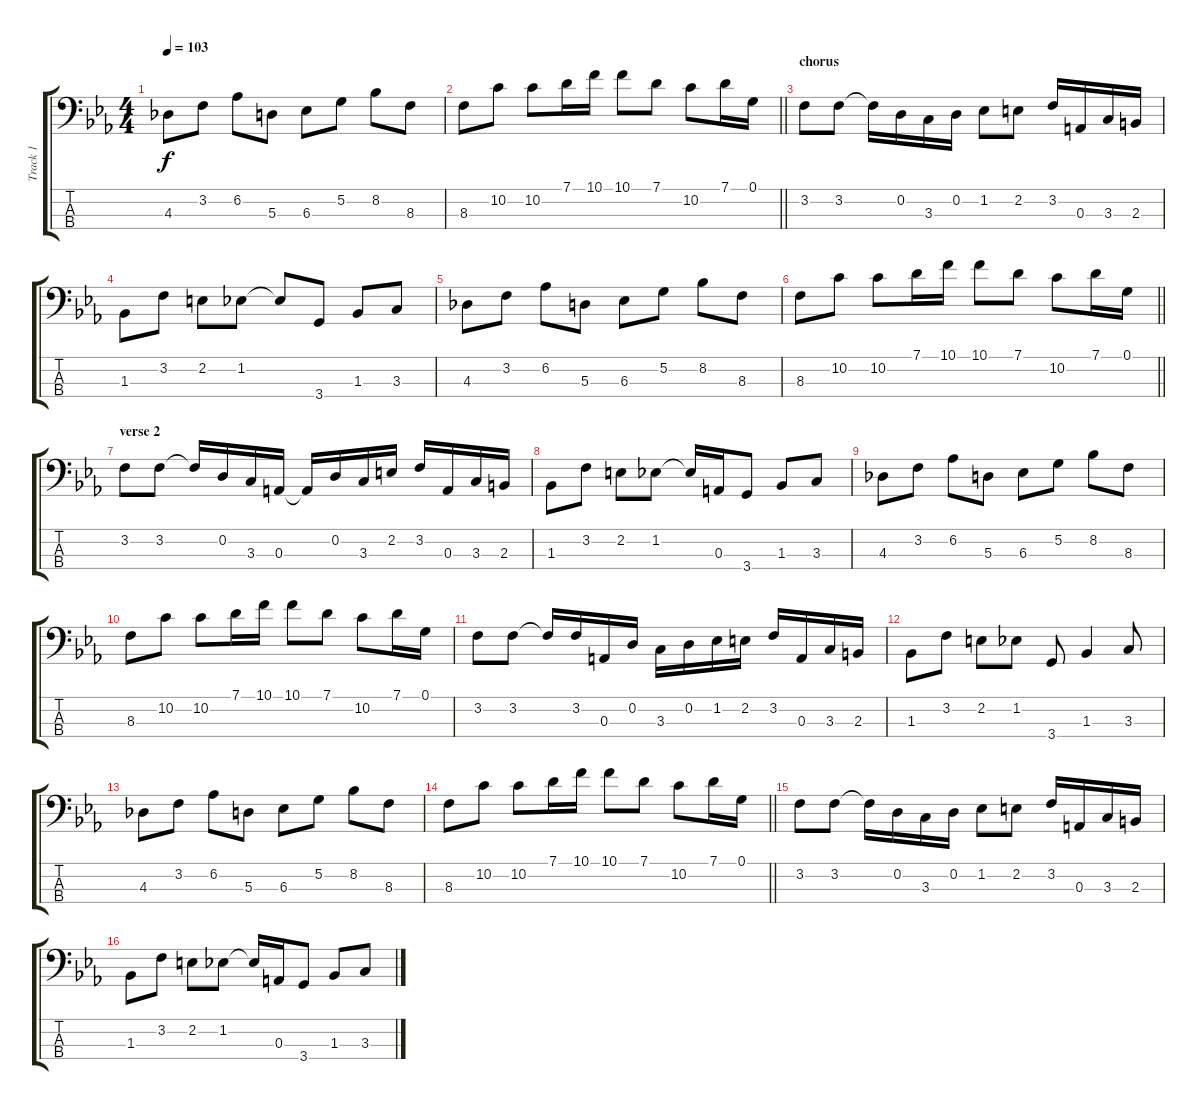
\track ("Track 1" "Track 1") {instrument electricbassfinger}
\staff {score tabs}
\tuning (G2 D2 A1 E1) {hide}
\ts (4 4)
\tempo 103
\clef f4
\ks cminor
4.3.8{dy f} 3.2.8 6.2.8 5.3.8 6.3.8 5.2.8 8.2.8 8.3.8 |
\barLineRight lightlight
8.3.8 10.2.8 10.2.8 7.1.16 10.1.16 10.1.8 7.1.8 10.2.8 7.1.16 0.1.16 |
\section ("" "chorus")
3.2.8 3.2.8 3.2{t}.16 0.2.16 3.3.16 0.2.16 1.2.8 2.2.8 3.2.16 0.3.16 3.3.16 2.3.16 |
1.3.8 3.2.8 2.2.8 1.2.8 1.2{t}.8 3.4.8 1.3.8 3.3.8 |
4.3.8 3.2.8 6.2.8 5.3.8 6.3.8 5.2.8 8.2.8 8.3.8 |
\barLineRight lightlight
8.3.8 10.2.8 10.2.8 7.1.16 10.1.16 10.1.8 7.1.8 10.2.8 7.1.16 0.1.16 |
\section ("" "verse 2")
3.2.8 3.2.8 3.2{t}.16 0.2.16 3.3.16 0.3.16 0.3{t}.16 0.2.16 3.3.16 2.2.16 3.2.16 0.3.16 3.3.16 2.3.16 |
1.3.8 3.2.8 2.2.8 1.2.8 1.2{t}.16 0.3.16 3.4.8 1.3.8 3.3.8 |
4.3.8 3.2.8 6.2.8 5.3.8 6.3.8 5.2.8 8.2.8 8.3.8 |
8.3.8 10.2.8 10.2.8 7.1.16 10.1.16 10.1.8 7.1.8 10.2.8 7.1.16 0.1.16 |
3.2.8 3.2.8 3.2{t}.16 3.2.16 0.3.16 0.2.16 3.3.16 0.2.16 1.2.16 2.2.16 3.2.16 0.3.16 3.3.16 2.3.16 |
1.3.8 3.2.8 2.2.8 1.2.8 3.4.8 1.3.4 3.3.8 |
4.3.8 3.2.8 6.2.8 5.3.8 6.3.8 5.2.8 8.2.8 8.3.8 |
\barLineRight lightlight
8.3.8 10.2.8 10.2.8 7.1.16 10.1.16 10.1.8 7.1.8 10.2.8 7.1.16 0.1.16 |
3.2.8 3.2.8 3.2{t}.16 0.2.16 3.3.16 0.2.16 1.2.8 2.2.8 3.2.16 0.3.16 3.3.16 2.3.16 |
1.3.8 3.2.8 2.2.8 1.2.8 1.2{t}.16 0.3.16 3.4.8 1.3.8 3.3.8
